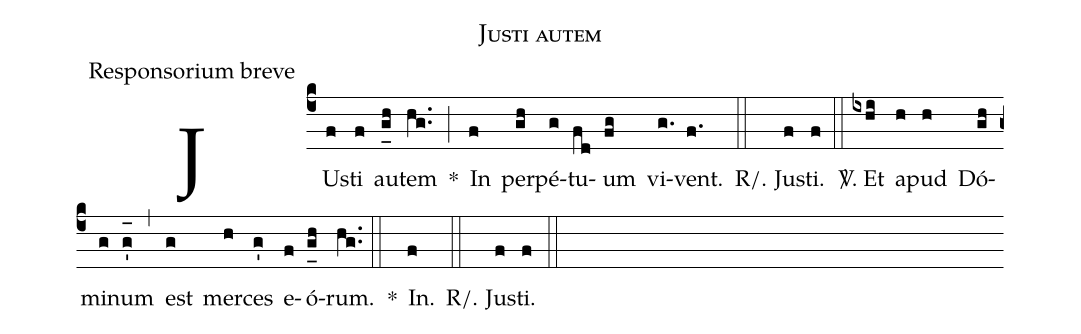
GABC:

name:Justi autem;
office-part:Responsorium breve;
%%
(c4) JU(f)sti(f) au(g_[uh:l]h)tem(hg..) *(;) In(f) per(gh)pé(g)tu(fd)um(fg) vi(g.)vent.(f.) (::)
R/. Ju(f)sti.(f) (::)
<sp>V/</sp>. Et(ixhi) a(h)pud(h) Dó(gh)mi(g)num(g'_[oh:h]) (,) est(g) mer(h)ces(g') e(f)ó(g_[uh:l]h)rum.(hg..) (::)
*() In.(f) (::)
R/. Ju(f)sti.(f) (::)
